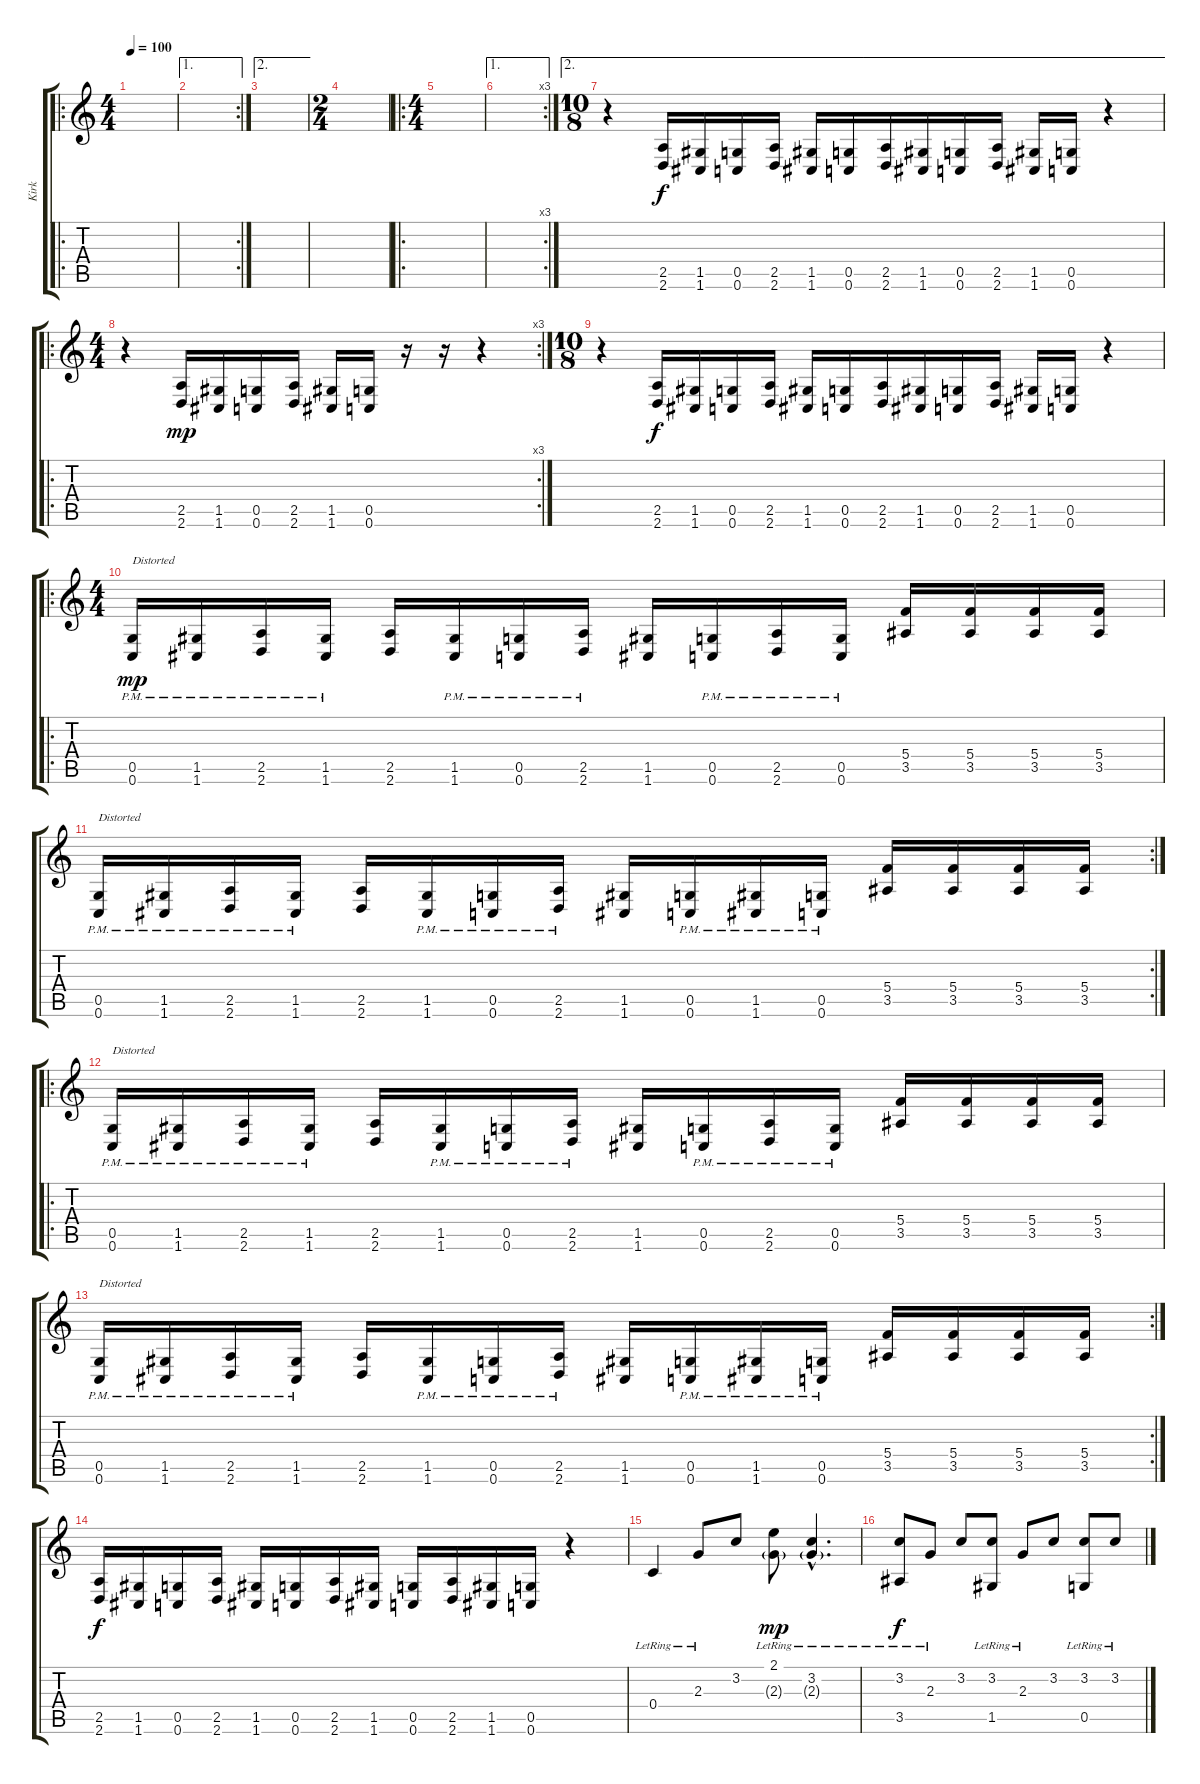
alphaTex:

\track ("Kirk" "Kirk") {instrument distortionguitar}
\staff {score tabs}
\tuning (D4 A3 F3 C3 G2 C2) {hide}
\ro
\ts (4 4)
\tempo 100
\clef g2
\ks c
|
\ae 1
\rc 2
|
\ae 2
|
\ts (2 4)
|
\ro
\ts (4 4)
|
\ae 1
\rc 3
|
\ae 2
\ts (10 8)
r.4 (2.5 2.6).16 (1.5 1.6).16 (0.5 0.6).16 (2.5 2.6).16 (1.5 1.6).16 (0.5 0.6).16 (2.5 2.6).16 (1.5 1.6).16 (0.5 0.6).16 (2.5 2.6).16 (1.5 1.6).16 (0.5 0.6).16 r.4 |
\ro
\rc 3
\ts (4 4)
r.4 (2.5 2.6).16{dy mp} (1.5 1.6).16 (0.5 0.6).16 (2.5 2.6).16 (1.5 1.6).16 (0.5 0.6).16 r.16 r.16 r.4 |
\ts (10 8)
r.4 (2.5 2.6).16{dy f} (1.5 1.6).16 (0.5 0.6).16 (2.5 2.6).16 (1.5 1.6).16 (0.5 0.6).16 (2.5 2.6).16 (1.5 1.6).16 (0.5 0.6).16 (2.5 2.6).16 (1.5 1.6).16 (0.5 0.6).16 r.4 |
\ro
\ts (4 4)
(0.5{pm} 0.6{pm}).16{txt "Distorted" dy mp instrument distortionguitar} (1.5{pm} 1.6{pm}).16 (2.5{pm} 2.6{pm}).16 (1.5{pm} 1.6{pm}).16 (2.5 2.6).16 (1.5{pm} 1.6{pm}).16 (0.5{pm} 0.6{pm}).16 (2.5{pm} 2.6{pm}).16 (1.5 1.6).16 (0.5{pm} 0.6{pm}).16 (2.5{pm} 2.6{pm}).16 (0.5{pm} 0.6{pm}).16 (5.4 3.5).16 (5.4 3.5).16 (5.4 3.5).16 (5.4 3.5).16 |
\rc 2
(0.5{pm} 0.6{pm}).16{txt "Distorted" instrument distortionguitar} (1.5{pm} 1.6{pm}).16 (2.5{pm} 2.6{pm}).16 (1.5{pm} 1.6{pm}).16 (2.5 2.6).16 (1.5{pm} 1.6{pm}).16 (0.5{pm} 0.6{pm}).16 (2.5{pm} 2.6{pm}).16 (1.5 1.6).16 (0.5{pm} 0.6{pm}).16 (1.5{pm} 1.6{pm}).16 (0.5{pm} 0.6{pm}).16 (5.4 3.5).16 (5.4 3.5).16 (5.4 3.5).16 (5.4 3.5).16 |
\ro
(0.5{pm} 0.6{pm}).16{txt "Distorted" instrument distortionguitar} (1.5{pm} 1.6{pm}).16 (2.5{pm} 2.6{pm}).16 (1.5{pm} 1.6{pm}).16 (2.5 2.6).16 (1.5{pm} 1.6{pm}).16 (0.5{pm} 0.6{pm}).16 (2.5{pm} 2.6{pm}).16 (1.5 1.6).16 (0.5{pm} 0.6{pm}).16 (2.5{pm} 2.6{pm}).16 (0.5{pm} 0.6{pm}).16 (5.4 3.5).16 (5.4 3.5).16 (5.4 3.5).16 (5.4 3.5).16 |
\rc 2
(0.5{pm} 0.6{pm}).16{txt "Distorted" instrument distortionguitar} (1.5{pm} 1.6{pm}).16 (2.5{pm} 2.6{pm}).16 (1.5{pm} 1.6{pm}).16 (2.5 2.6).16 (1.5{pm} 1.6{pm}).16 (0.5{pm} 0.6{pm}).16 (2.5{pm} 2.6{pm}).16 (1.5 1.6).16 (0.5{pm} 0.6{pm}).16 (1.5{pm} 1.6{pm}).16 (0.5{pm} 0.6{pm}).16 (5.4 3.5).16 (5.4 3.5).16 (5.4 3.5).16 (5.4 3.5).16 |
(2.5 2.6).16{dy f} (1.5 1.6).16 (0.5 0.6).16 (2.5 2.6).16 (1.5 1.6).16 (0.5 0.6).16 (2.5 2.6).16 (1.5 1.6).16 (0.5 0.6).16 (2.5 2.6).16 (1.5 1.6).16 (0.5 0.6).16 r.4 |
0.4{lr}.4{instrument electricguitarclean} 2.3{lr}.8 3.2.8 (2.1{lr} 2.3{g}).8{dy mp} (3.2{hac lr} 2.3{g hac lr}).4{d} |
(3.2{lr} 3.5{lr}).8{dy f instrument electricguitarclean} 2.3{lr}.8 3.2.8 (3.2{lr} 1.5{lr}).8 2.3{lr}.8 3.2.8 (3.2 0.5{lr}).8 3.2{lr}.8
